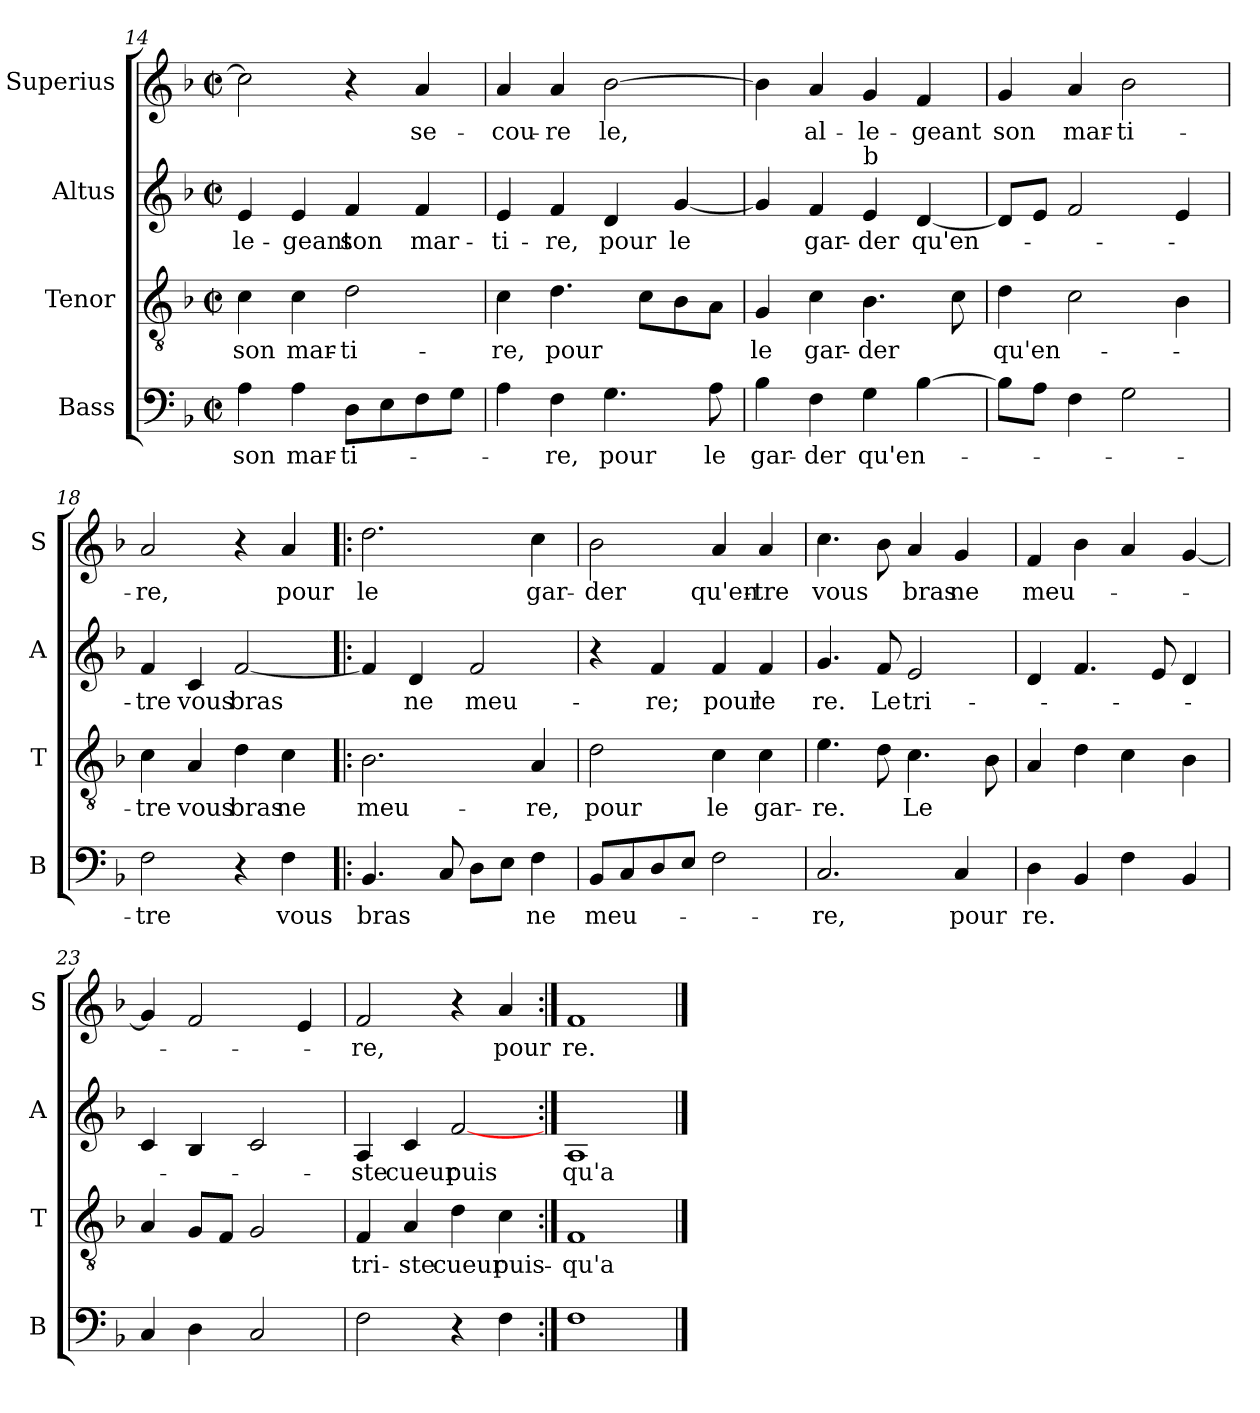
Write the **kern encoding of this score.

**kern	**text	**kern	**text	**kern	**text	**kern	**text
*part4	*part4	*part3	*part3	*part2	*part2	*part1	*part1
*staff4	*staff4	*staff3	*staff3	*staff2	*staff2	*staff1	*staff1
*I"Bass	*	*I"Tenor	*	*I"Altus	*	*I"Superius	*
*I'B	*	*I'T	*	*I'A	*	*I'S	*
*clefF4	*	*clefGv2	*	*clefG2	*	*clefG2	*
*k[b-]	*	*k[b-]	*	*k[b-]	*	*k[b-]	*
*F:	*	*F:	*	*F:	*	*F:	*
*M2/2	*	*M2/2	*	*M2/2	*	*M2/2	*
*met(c|)	*	*met(c|)	*	*met(c|)	*	*met(c|)	*
=14	=14	=14	=14	=14	=14	=14	=14
4A\	son	4c\	son	4e/	-le-	2cc\]	.
4A\	mar-	4c\	mar-	4e/	-geant	.	.
8D\L	-ti-	2d\	-ti-	4f/	son	4r	.
8E\	.	.	.	.	.	.	.
8F\	.	.	.	4f/	mar-	4a/	se-
8G\J	.	.	.	.	.	.	.
=15	=15	=15	=15	=15	=15	=15	=15
4A\	.	4c\	-re,	4e/	-ti-	4a/	-cou-
4F\	-re,	4.d\	pour	4f/	-re,	4a/	-re
4.G\	pour	.	.	4d/	pour	[2b-\	le,
.	.	8c\L	.	.	.	.	.
.	.	8B-\	.	[4g/	le	.	.
8A\	le	8A\J	.	.	.	.	.
!!LO:PB:g=z
=16	=16	=16	=16	=16	=16	=16	=16
4B-\	gar-	4G/	le	4g/]	.	4b-\]	.
4F\	-der	4c\	gar-	4f/	gar-	4a/	al-
!	!	!	!	!LO:TX:a:t=b	!	!	!
4G\	qu'en-	4.B-\	-der	4e/	-der	4g/	-le-
[4B-\	.	.	.	[4d/	qu'en-	4f/	-geant
.	.	8c\	.	.	.	.	.
=17	=17	=17	=17	=17	=17	=17	=17
8B-\L]	.	4d\	qu'en-	8d/L]	.	4g/	son
8A\J	.	.	.	8e/J	.	.	.
4F\	.	2c\	.	2f/	.	4a/	mar-
2G\	.	.	.	.	.	2b-\	-ti-
.	.	4B-\	.	4e/	.	.	.
=18	=18	=18	=18	=18	=18	=18	=18
2F\	-tre	4c\	-tre	4f/	-tre	2a/	-re,
.	.	4A/	vous	4c/	vous	.	.
4r	.	4d\	bras	[2f/	bras	4r	.
4F\	vous	4c\	ne	.	.	4a/	pour
=19!|:	=19!|:	=19!|:	=19!|:	=19!|:	=19!|:	=19!|:	=19!|:
4.BB-/	bras	2.B-\	meu-	4f/]	.	2.dd\	le
.	.	.	.	4d/	ne	.	.
8C/	.	.	.	.	.	.	.
8D\L	.	.	.	2f/	meu-	.	.
8E\J	.	.	.	.	.	.	.
4F\	ne	4A/	-re,	.	.	4cc\	gar-
=20	=20	=20	=20	=20	=20	=20	=20
8BB-/L	meu-	2d\	pour	4r	.	2b-\	-der
8C/	.	.	.	.	.	.	.
8D/	.	.	.	4f/	-re;	.	.
8E/J	.	.	.	.	.	.	.
2F\	.	4c\	le	4f/	pour	4a/	qu'en-
.	.	4c\	gar-	4f/	le	4a/	-tre
!!LO:LB:g=z
=21	=21	=21	=21	=21	=21	=21	=21
2.C/	-re,	4.e\	-re.	4.g/	re.	4.cc\	vous
.	.	8d\	.	8f/	Le	8b-\	.
.	.	4.c\	Le	2e/	tri-	4a/	bras
4C/	pour	.	.	.	.	4g/	ne
.	.	8B-\	.	.	.	.	.
=22	=22	=22	=22	=22	=22	=22	=22
4D\	re.	4A/	.	4d/	.	4f/	meu-
4BB-/	.	4d\	.	4.f/	.	4b-\	.
4F\	.	4c\	.	.	.	4a/	.
.	.	.	.	8e/	.	.	.
4BB-/	.	4B-\	.	4d/	.	[4g/	.
=23	=23	=23	=23	=23	=23	=23	=23
4C/	.	4A/	.	4c/	.	4g/]	.
4D\	.	8G/L	.	4B-/	.	2f/	.
.	.	8F/J	.	.	.	.	.
2C/	.	2G/	.	2c/	.	.	.
.	.	.	.	.	.	4e/	.
=24	=24	=24	=24	=24	=24	=24	=24
2F\	.	4F/	tri-	4A/	-ste	2f/	-re,
.	.	4A/	-ste	4c/	cueur	.	.
4r	.	4d\	cueur	[2f/	puis	4r	.
4F\	.	4c\	puis-	.	.	4a/	pour
=25:|!	=25:|!	=25:|!	=25:|!	=25:|!	=25:|!	=25:|!	=25:|!
1F	.	1F	-qu'a-	1A	qu'a-	1f	re.
==	==	==	==	==	==	==	==
*-	*-	*-	*-	*-	*-	*-	*-
